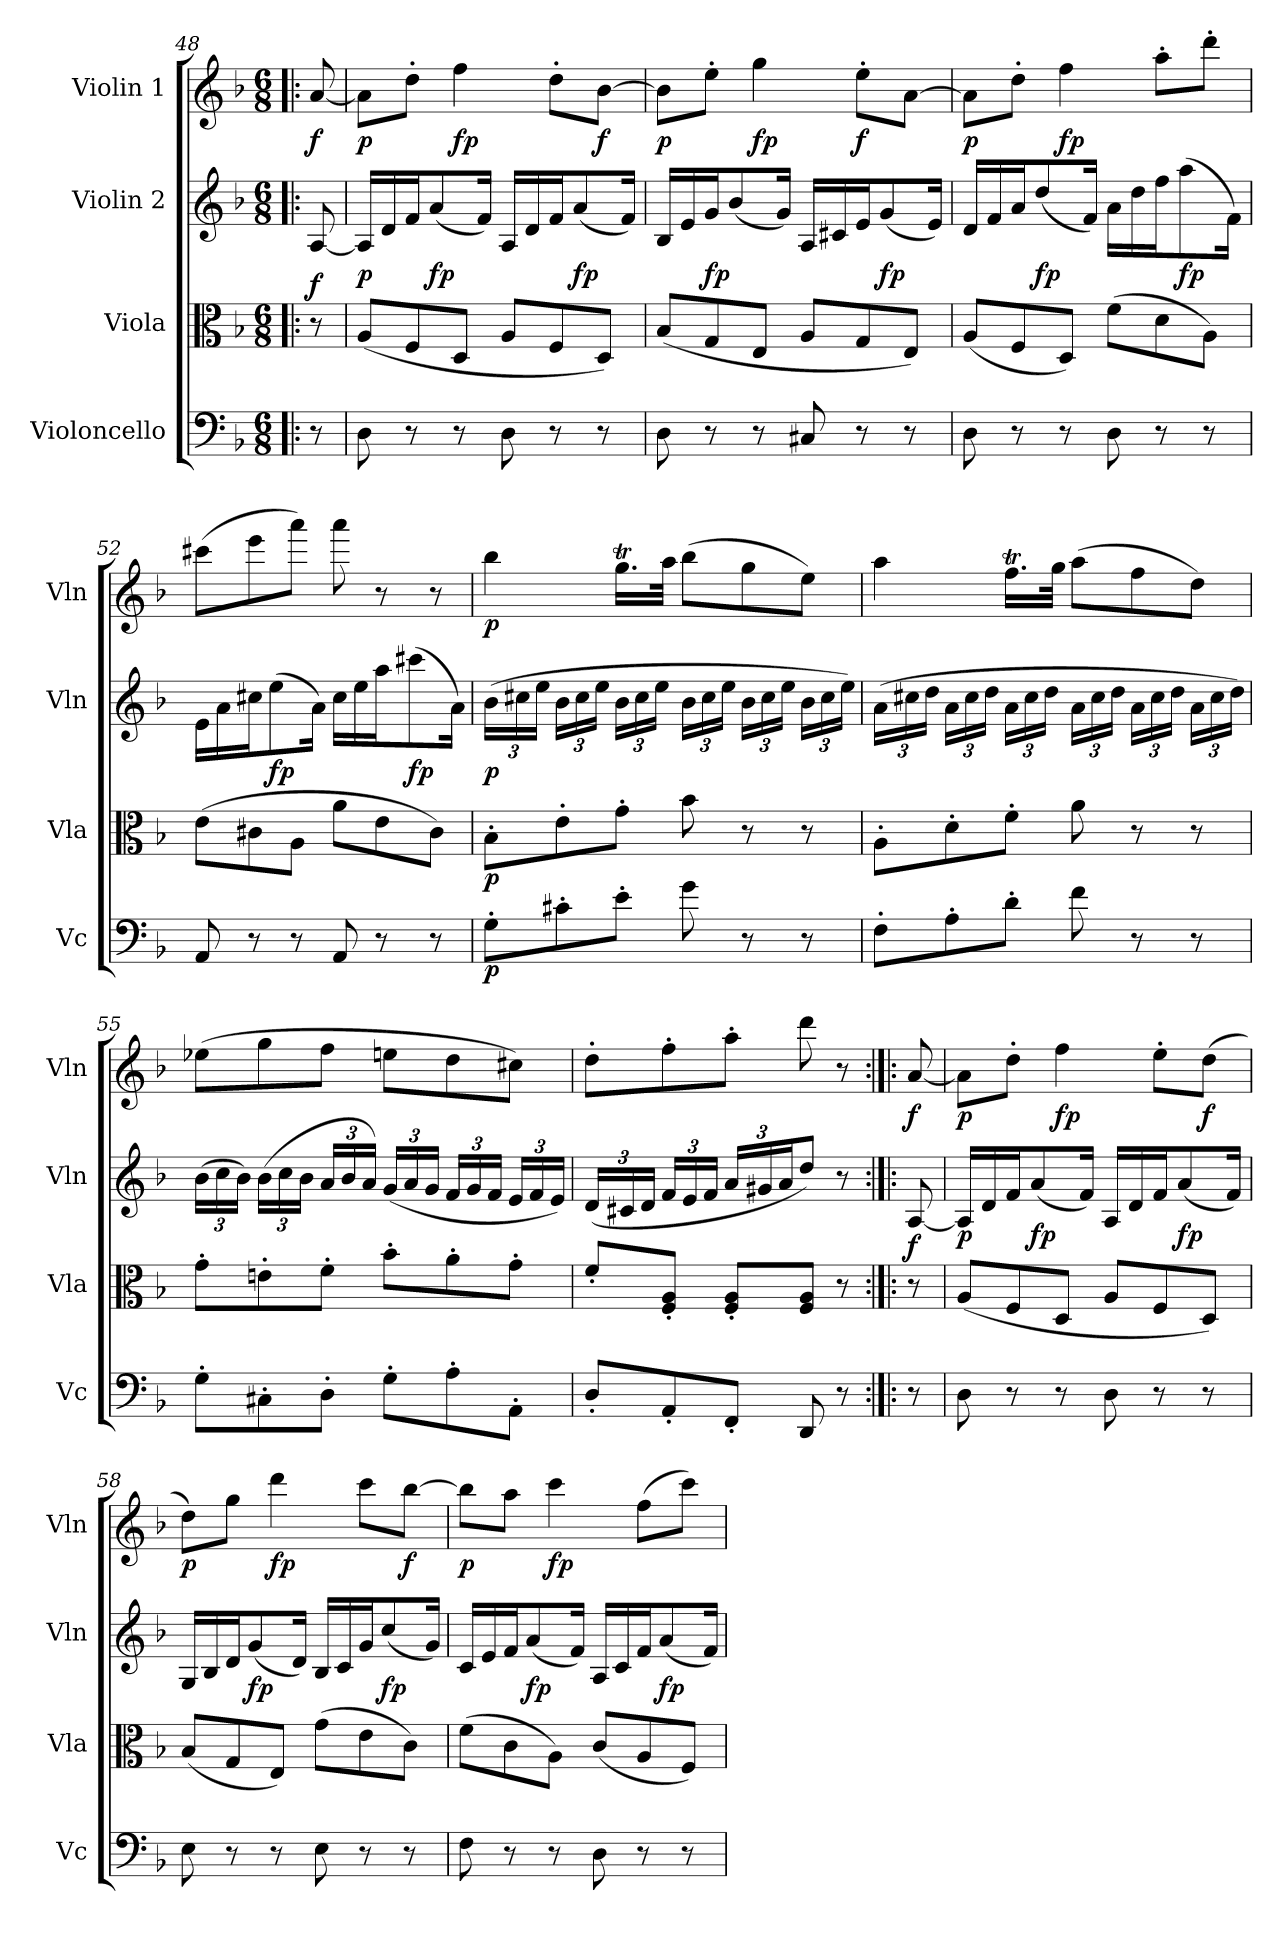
**kern	**dynam	**kern	**dynam	**kern	**dynam	**kern	**dynam
*part4	*part4	*part3	*part3	*part2	*part2	*part1	*part1
*staff4	*staff4	*staff3	*staff3	*staff2	*staff2	*staff1	*staff1
*I"Violoncello	*	*I"Viola	*	*I"Violin 2	*	*I"Violin 1	*
*I'Vc	*	*I'Vla	*	*I'Vln	*	*I'Vln	*
!!LO:PB:g=z
*clefF4	*	*clefC3	*	*clefG2	*	*clefG2	*
*k[b-]	*	*k[b-]	*	*k[b-]	*	*k[b-]	*
*M6/8	*	*M6/8	*	*M6/8	*	*M6/8	*
=48!|:	=48!|:	=48!|:	=48!|:	=48!|:	=48!|:	=48!|:	=48!|:
!	!	!	!LO:DY:a	!	!	!	!LO:DY:b
8r	.	8r	f	[<8A/	.	[<8a/	f
=49	=49	=49	=49	=49	=49	=49	=49
!	!LO:DY:b	!	!	!	!	!	!
!	!LO:DY:n=1:b	!	!	!	!	!	!
!	!LO:DY:n=2:b	!	!LO:DY:b	!	!	!	!
!	!	!	!LO:DY:n=1:b	!	!	!	!
!	!	!	!LO:DY:n=2:b	!	!LO:DY:b	!	!LO:DY:b
8D\	other-dynamics mf other-dynamics	(8A/L	other-dynamics mf other-dynamics	16A/LL]	p	8a\L]	p
.	.	.	.	16d/	.	.	.
8r	.	8F/	.	16f/J	.	8dd'\J	.
!	!	!	!	!	!LO:DY:b	!	!
.	.	.	.	(8a/	fp	.	.
!	!	!	!	!	!	!	!LO:DY:b
8r	.	8D/J	.	.	.	4ff\	fp
.	.	.	.	16f/Jk)	.	.	.
8D\	.	8A/L	.	16A/LL	.	.	.
.	.	.	.	16d/	.	.	.
8r	.	8F/	.	16f/J	.	8dd'\L	.
!	!	!	!	!	!LO:DY:b	!	!
.	.	.	.	(8a/	fp	.	.
!	!	!	!	!	!	!	!LO:DY:b
8r	.	8D/J)	.	.	.	[>8b-\J	f
.	.	.	.	16f/Jk)	.	.	.
=50	=50	=50	=50	=50	=50	=50	=50
!	!	!	!	!	!	!	!LO:DY:b
8D\	.	(8B-/L	.	16B-/LL	.	8b-\L]	p
.	.	.	.	16e/	.	.	.
!	!	!	!	!	!LO:DY:b	!	!
8r	.	8G/	.	16g/J	fp	8ee'\J	.
.	.	.	.	(8b-/	.	.	.
!	!	!	!	!	!	!	!LO:DY:b
8r	.	8E/J	.	.	.	4gg\	fp
.	.	.	.	16g/Jk)	.	.	.
8C#X/	.	8A/L	.	16A/LL	.	.	.
.	.	.	.	16c#X/	.	.	.
!	!	!	!	!	!	!	!LO:DY:b
8r	.	8G/	.	16e/J	.	8ee'\L	f
!	!	!	!	!	!LO:DY:b	!	!
.	.	.	.	(8g/	fp	.	.
8r	.	8E/J)	.	.	.	[>8a\J	.
.	.	.	.	16e/Jk)	.	.	.
=51	=51	=51	=51	=51	=51	=51	=51
!	!	!	!	!	!	!	!LO:DY:b
8D\	.	(8A/L	.	16d/LL	.	8a\L]	p
.	.	.	.	16f/	.	.	.
8r	.	8F/	.	16a/J	.	8dd'\J	.
!	!	!	!	!	!LO:DY:b	!	!
.	.	.	.	(8dd/	fp	.	.
!	!	!	!	!	!	!	!LO:DY:b
8r	.	8D/J)	.	.	.	4ff\	fp
.	.	.	.	16f/Jk)	.	.	.
8D\	.	(8f\L	.	16a\LL	.	.	.
.	.	.	.	16dd\	.	.	.
8r	.	8d\	.	16ff\J	.	8aa'\L	.
!	!	!	!	!	!LO:DY:b	!	!
.	.	.	.	(8aa\	fp	.	.
8r	.	8A\J)	.	.	.	8ddd'\J	.
.	.	.	.	16f\Jk)	.	.	.
=52	=52	=52	=52	=52	=52	=52	=52
8AA/	.	(8e\L	.	16e\LL	.	(>8ccc#X\L	.
.	.	.	.	16a\	.	.	.
8r	.	8c#X\	.	16cc#X\J	.	8eee\	.
!	!	!	!	!	!LO:DY:b	!	!
.	.	.	.	(8ee\	fp	.	.
8r	.	8A\J	.	.	.	8aaa\J)	.
.	.	.	.	16a\Jk)	.	.	.
8AA/	.	8a\L	.	16cc#\LL	.	8aaa\	.
.	.	.	.	16ee\	.	.	.
8r	.	8e\	.	16aa\J	.	8r	.
!	!	!	!	!	!LO:DY:b	!	!
.	.	.	.	(8ccc#X\	fp	.	.
8r	.	8c#\J)	.	.	.	8r	.
.	.	.	.	16a\Jk)	.	.	.
!!LO:LB:g=z
=53	=53	=53	=53	=53	=53	=53	=53
*	*	*	*	*Xbrackettup	*	*	*
!	!LO:DY:b	!	!LO:DY:b	!	!LO:DY:b	!	!LO:DY:b
8G'\L	p	8B-'\L	p	(24b-\LL	p	4bb-\	p
.	.	.	.	24cc#X\	.	.	.
.	.	.	.	24ee\JJ	.	.	.
8c#X'\	.	8e'\	.	24b-\LL	.	.	.
.	.	.	.	24cc#\	.	.	.
.	.	.	.	24ee\JJ	.	.	.
8e'\J	.	8g'\J	.	24b-\LL	.	16.ggT\LL	.
.	.	.	.	24cc#\	.	.	.
.	.	.	.	24ee\JJ	.	.	.
.	.	.	.	.	.	32aa\JJk	.
8g\	.	8b-\	.	24b-\LL	.	(>8bb-\L	.
.	.	.	.	24cc#\	.	.	.
.	.	.	.	24ee\JJ	.	.	.
8r	.	8r	.	24b-\LL	.	8gg\	.
.	.	.	.	24cc#\	.	.	.
.	.	.	.	24ee\JJ	.	.	.
8r	.	8r	.	24b-\LL	.	8ee\J)	.
.	.	.	.	24cc#\	.	.	.
.	.	.	.	24ee\JJ)	.	.	.
!!LO:LB:g=z
=54	=54	=54	=54	=54	=54	=54	=54
8F'\L	.	8A'\L	.	(24a\LL	.	4aa\	.
.	.	.	.	24cc#X\	.	.	.
.	.	.	.	24dd\JJ	.	.	.
8A'\	.	8d'\	.	24a\LL	.	.	.
.	.	.	.	24cc#\	.	.	.
.	.	.	.	24dd\JJ	.	.	.
8d'\J	.	8f'\J	.	24a\LL	.	16.ffT\LL	.
.	.	.	.	24cc#\	.	.	.
.	.	.	.	24dd\JJ	.	.	.
.	.	.	.	.	.	32gg\JJk	.
8f\	.	8a\	.	24a\LL	.	(>8aa\L	.
.	.	.	.	24cc#\	.	.	.
.	.	.	.	24dd\JJ	.	.	.
8r	.	8r	.	24a\LL	.	8ff\	.
.	.	.	.	24cc#\	.	.	.
.	.	.	.	24dd\JJ	.	.	.
8r	.	8r	.	24a\LL	.	8dd\J)	.
.	.	.	.	24cc#\	.	.	.
.	.	.	.	24dd\JJ)	.	.	.
=55	=55	=55	=55	=55	=55	=55	=55
8G'\L	.	8g'\L	.	(>24b-\LL	.	(>8ee-X\L	.
.	.	.	.	24cc\	.	.	.
.	.	.	.	24b-\JJ)	.	.	.
8C#X'\	.	8en'\	.	(>24b-\LL	.	8gg\	.
.	.	.	.	24cc\	.	.	.
.	.	.	.	24b-\JJ	.	.	.
8D'\J	.	8f'\J	.	24a/LL	.	8ff\J	.
.	.	.	.	24b-/	.	.	.
.	.	.	.	24a/JJ)	.	.	.
8G'\L	.	8b-'\L	.	(<24g/LL	.	8een\L	.
.	.	.	.	24a/	.	.	.
.	.	.	.	24g/JJ	.	.	.
8A'\	.	8a'\	.	24f/LL	.	8dd\	.
.	.	.	.	24g/	.	.	.
.	.	.	.	24f/JJ	.	.	.
8AA'\J	.	8g'\J	.	24e/LL	.	8cc#X\J)	.
.	.	.	.	24f/	.	.	.
.	.	.	.	24e/JJ)	.	.	.
=55X5	=55X5	=55X5	=55X5	=55X5	=55X5	=55X5	=55X5
8D'/L	.	8f'/L	.	(24d/LL	.	8dd'\L	.
.	.	.	.	24c#X/	.	.	.
.	.	.	.	24d/JJ	.	.	.
8AA'/	.	8F/' 8A/'J	.	24f/LL	.	8ff'\	.
.	.	.	.	24e/	.	.	.
.	.	.	.	24f/JJ	.	.	.
8FF'/J	.	8F/' 8A/'L	.	24a/LL	.	8aa'\J	.
.	.	.	.	24g#X/	.	.	.
.	.	.	.	24a/J	.	.	.
8DD/	.	8F/ 8A/J	.	8dd/J)	.	8ddd\	.
8r	.	8r	.	8r	.	8r	.
!!LO:LB:g=z
=56:|!|:	=56:|!|:	=56:|!|:	=56:|!|:	=56:|!|:	=56:|!|:	=56:|!|:	=56:|!|:
!	!	!	!LO:DY:a	!	!	!	!LO:DY:b
8r	.	8r	f	[<8A/	.	[<8a/	f
=57	=57	=57	=57	=57	=57	=57	=57
!	!	!	!	!	!LO:DY:b	!	!LO:DY:b
8D\	.	(8A/L	.	16A/LL]	p	8a\L]	p
.	.	.	.	16d/	.	.	.
8r	.	8F/	.	16f/J	.	8dd'\J	.
!	!	!	!	!	!LO:DY:b	!	!
.	.	.	.	(8a/	fp	.	.
!	!	!	!	!	!	!	!LO:DY:b
8r	.	8D/J	.	.	.	4ff\	fp
.	.	.	.	16f/Jk)	.	.	.
8D\	.	8A/L	.	16A/LL	.	.	.
.	.	.	.	16d/	.	.	.
8r	.	8F/	.	16f/J	.	8ee'\L	.
!	!	!	!	!	!LO:DY:b	!	!
.	.	.	.	(<8a/	fp	.	.
!	!	!	!	!	!	!	!LO:DY:b
8r	.	8D/J)	.	.	.	(8dd\J	f
.	.	.	.	16f/Jk)	.	.	.
!!LO:PB:g=z
=58	=58	=58	=58	=58	=58	=58	=58
!	!	!	!	!	!	!	!LO:DY:b
8E\	.	(8B-/L	.	16G/LL	.	8dd\L)	p
.	.	.	.	16B-/	.	.	.
8r	.	8G/	.	16d/J	.	8gg\J	.
!	!	!	!	!	!LO:DY:b	!	!
.	.	.	.	(<8g/	fp	.	.
!	!	!	!	!	!	!	!LO:DY:b
8r	.	8E/J)	.	.	.	4ddd\	fp
.	.	.	.	16d/Jk)	.	.	.
8E\	.	(8g\L	.	16B-/LL	.	.	.
.	.	.	.	16c/	.	.	.
8r	.	8e\	.	16g/J	.	8ccc\L	.
!	!	!	!	!	!LO:DY:b	!	!
.	.	.	.	(<8cc/	fp	.	.
!	!	!	!	!	!	!	!LO:DY:b
8r	.	8c\J)	.	.	.	[>8bb-\J	f
.	.	.	.	16g/Jk)	.	.	.
=59	=59	=59	=59	=59	=59	=59	=59
!	!	!	!	!	!	!	!LO:DY:b
8F\	.	(8f\L	.	16c/LL	.	8bb-\L]	p
.	.	.	.	16e/	.	.	.
8r	.	8c\	.	16f/J	.	8aa\J	.
!	!	!	!	!	!LO:DY:b	!	!
.	.	.	.	(<8a/	fp	.	.
!	!	!	!	!	!	!	!LO:DY:b
8r	.	8A\J)	.	.	.	4ccc\	fp
.	.	.	.	16f/Jk)	.	.	.
8D\	.	(8c/L	.	16A/LL	.	.	.
.	.	.	.	16c/	.	.	.
8r	.	8A/	.	16f/J	.	(>8ff\L	.
!	!	!	!	!	!LO:DY:b	!	!
.	.	.	.	(<8a/	fp	.	.
8r	.	8F/J)	.	.	.	8ccc\J)	.
.	.	.	.	16f/Jk)	.	.	.
=	=	=	=	=	=	=	=
*-	*-	*-	*-	*-	*-	*-	*-
